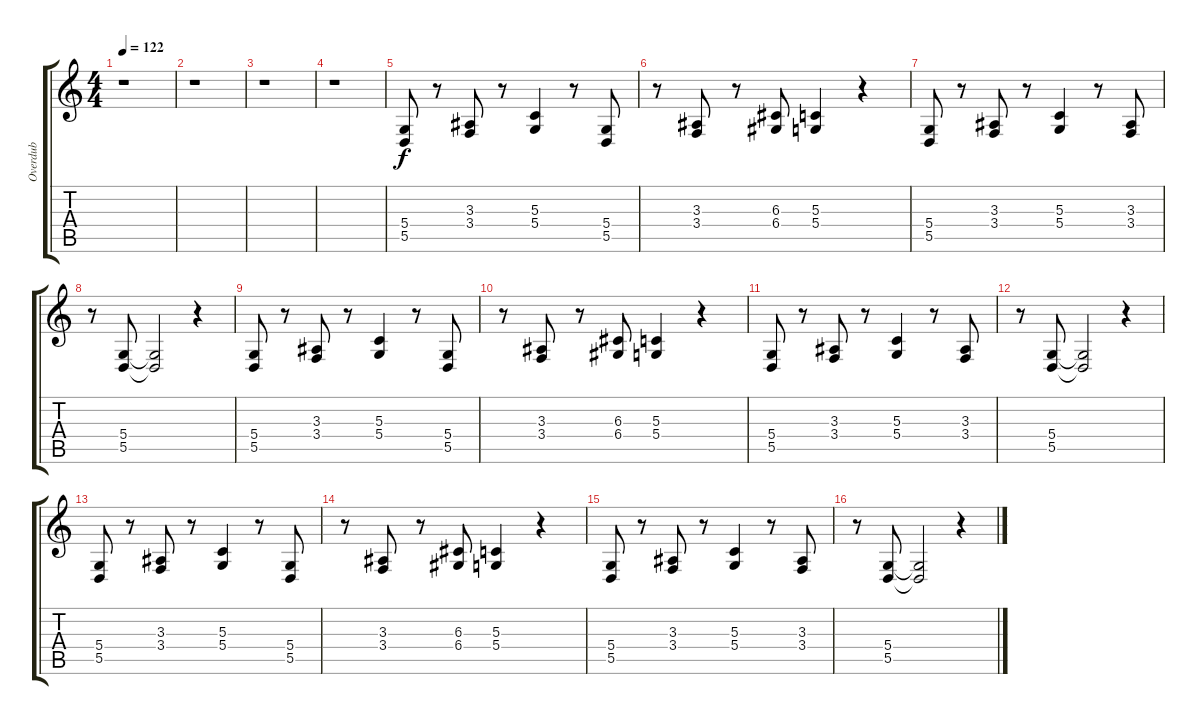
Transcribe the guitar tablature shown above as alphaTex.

\track ("Overdub" "Overdub") {instrument drawbarorgan}
\staff {score tabs}
\tuning (E4 B3 G3 D3 A2 E2) {hide}
\ts (4 4)
\tempo 122
\clef g2
\ks c
r.1{dy f} |
r.1 |
r.1 |
r.1 |
(5.4 5.5).8 r.8 (3.3 3.4).8 r.8 (5.3 5.4).4 r.8 (5.4 5.5).8 |
r.8 (3.3 3.4).8 r.8 (6.3 6.4).8 (5.3 5.4).4 r.4 |
(5.4 5.5).8 r.8 (3.3 3.4).8 r.8 (5.3 5.4).4 r.8 (3.3 3.4).8 |
r.8 (5.4 5.5).8 (5.4{t} 5.5{t}).2 r.4 |
(5.4 5.5).8 r.8 (3.3 3.4).8 r.8 (5.3 5.4).4 r.8 (5.4 5.5).8 |
r.8 (3.3 3.4).8 r.8 (6.3 6.4).8 (5.3 5.4).4 r.4 |
(5.4 5.5).8 r.8 (3.3 3.4).8 r.8 (5.3 5.4).4 r.8 (3.3 3.4).8 |
r.8 (5.4 5.5).8 (5.4{t} 5.5{t}).2 r.4 |
(5.4 5.5).8 r.8 (3.3 3.4).8 r.8 (5.3 5.4).4 r.8 (5.4 5.5).8 |
r.8 (3.3 3.4).8 r.8 (6.3 6.4).8 (5.3 5.4).4 r.4 |
(5.4 5.5).8 r.8 (3.3 3.4).8 r.8 (5.3 5.4).4 r.8 (3.3 3.4).8 |
r.8 (5.4 5.5).8 (5.4{t} 5.5{t}).2 r.4
